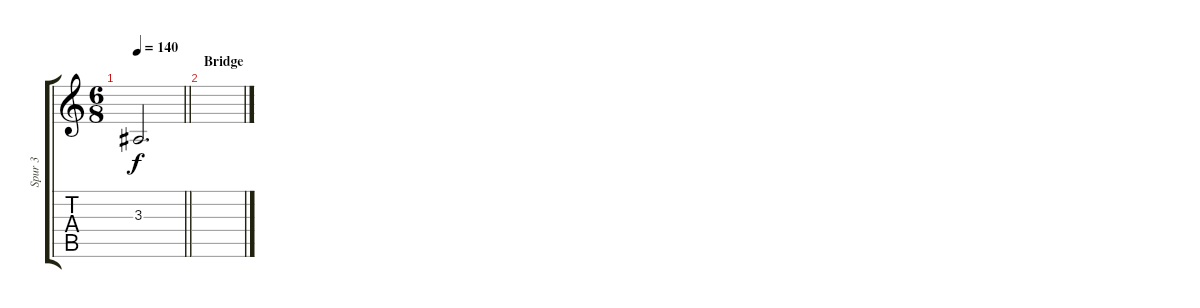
\track ("Spur 3" "Spur 3") {instrument viola}
\staff {score tabs}
\tuning (E4 B3 G3 D3 A2 E2) {hide}
\ts (6 8)
\tempo 140
\clef g2
\barLineRight lightlight
\ks c
3.3{t}.2{d dy f} |
\section ("" "Bridge")
